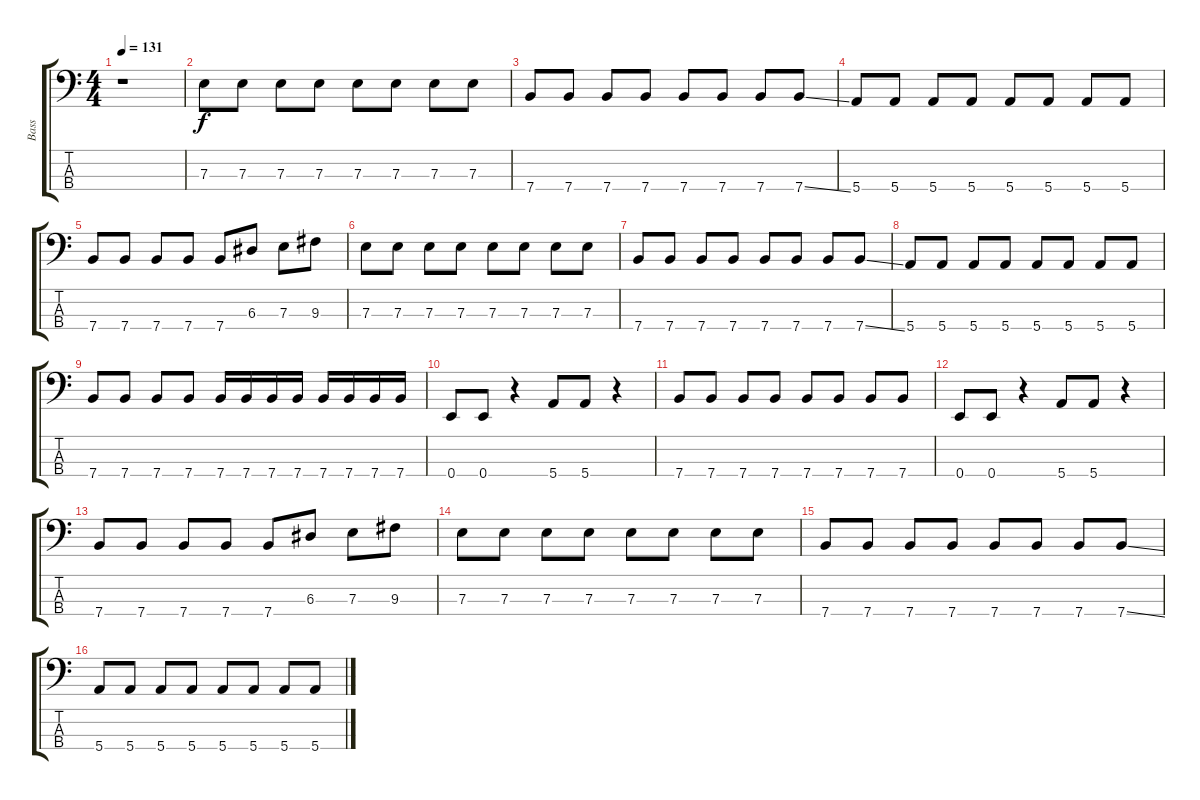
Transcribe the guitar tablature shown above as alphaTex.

\track ("Bass" "Bass") {instrument electricbasspick}
\staff {score tabs}
\tuning (G2 D2 A1 E1) {hide}
\ts (4 4)
\tempo 131
\clef f4
\ks c
r.1{dy f} |
7.3.8 7.3.8 7.3.8 7.3.8 7.3.8 7.3.8 7.3.8 7.3.8 |
7.4.8 7.4.8 7.4.8 7.4.8 7.4.8 7.4.8 7.4.8 7.4{ss}.8 |
5.4.8 5.4.8 5.4.8 5.4.8 5.4.8 5.4.8 5.4.8 5.4.8 |
7.4.8 7.4.8 7.4.8 7.4.8 7.4.8 6.3.8 7.3.8 9.3.8 |
7.3.8 7.3.8 7.3.8 7.3.8 7.3.8 7.3.8 7.3.8 7.3.8 |
7.4.8 7.4.8 7.4.8 7.4.8 7.4.8 7.4.8 7.4.8 7.4{ss}.8 |
5.4.8 5.4.8 5.4.8 5.4.8 5.4.8 5.4.8 5.4.8 5.4.8 |
7.4.8 7.4.8 7.4.8 7.4.8 7.4.16 7.4.16 7.4.16 7.4.16 7.4.16 7.4.16 7.4.16 7.4.16 |
0.4.8 0.4.8 r.4 5.4.8 5.4.8 r.4 |
7.4.8 7.4.8 7.4.8 7.4.8 7.4.8 7.4.8 7.4.8 7.4.8 |
0.4.8 0.4.8 r.4 5.4.8 5.4.8 r.4 |
7.4.8 7.4.8 7.4.8 7.4.8 7.4.8 6.3.8 7.3.8 9.3.8 |
7.3.8 7.3.8 7.3.8 7.3.8 7.3.8 7.3.8 7.3.8 7.3.8 |
7.4.8 7.4.8 7.4.8 7.4.8 7.4.8 7.4.8 7.4.8 7.4{ss}.8 |
5.4.8 5.4.8 5.4.8 5.4.8 5.4.8 5.4.8 5.4.8 5.4.8
